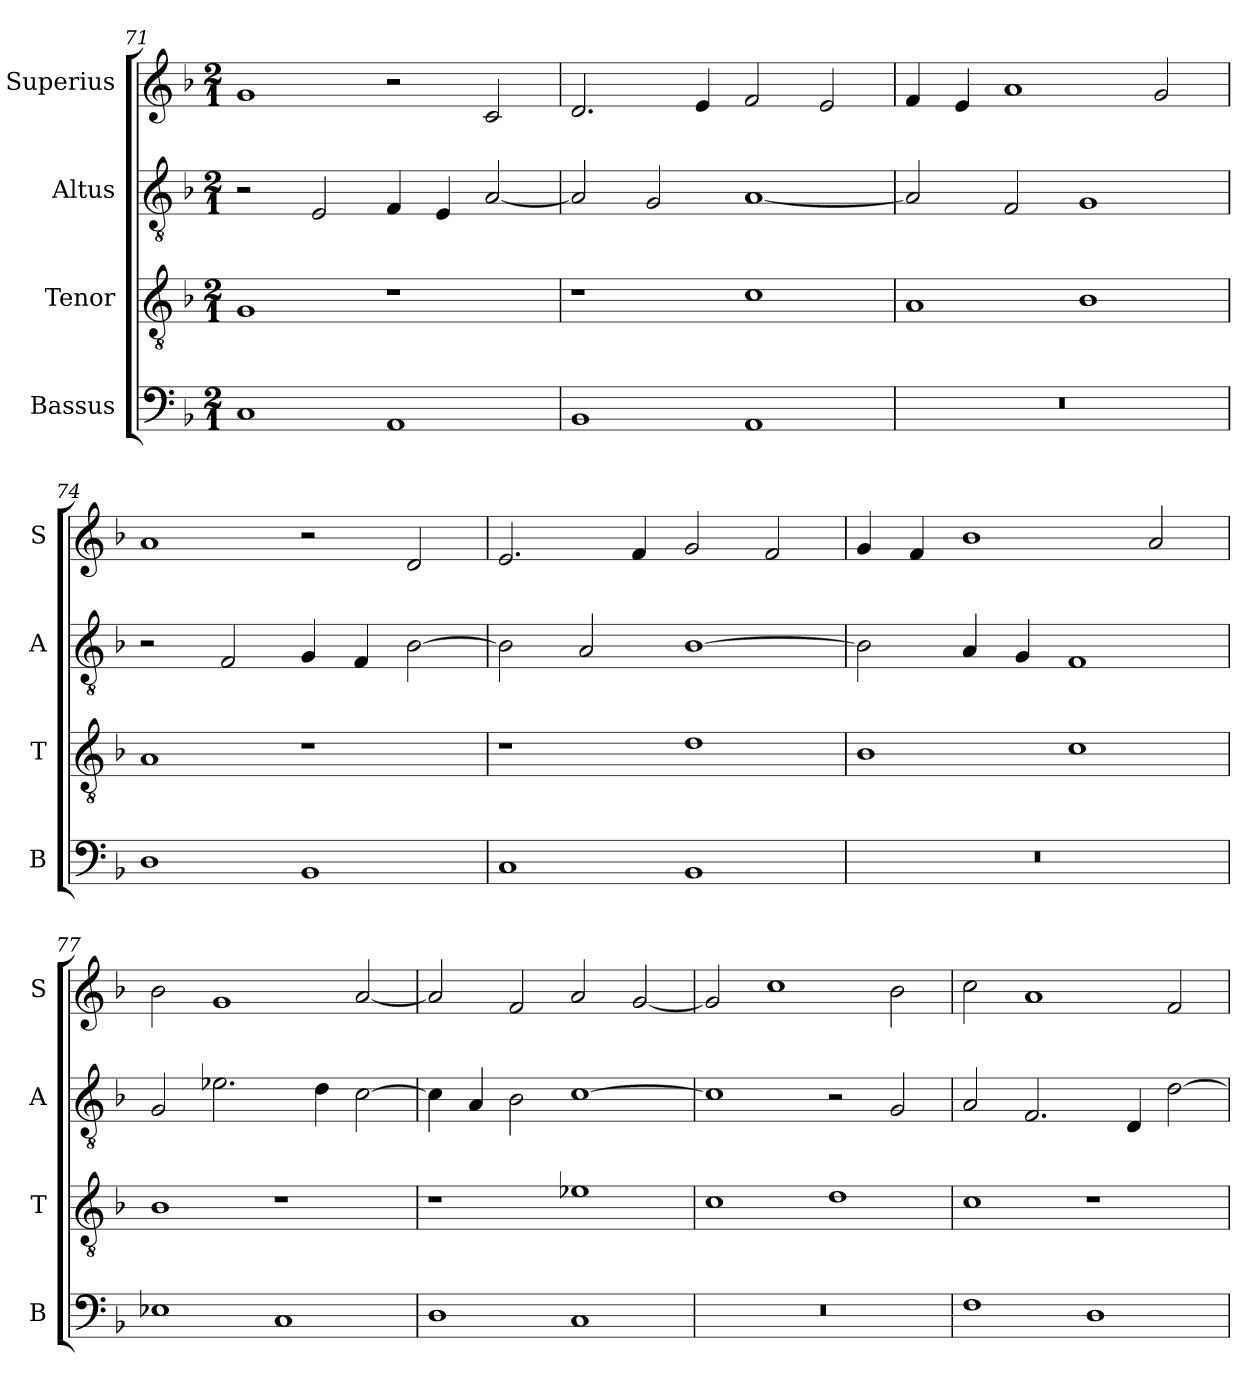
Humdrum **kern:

**kern	**kern	**kern	**kern
*part4	*part3	*part2	*part1
*staff4	*staff3	*staff2	*staff1
*I"Bassus	*I"Tenor	*I"Altus	*I"Superius
*I'B	*I'T	*I'A	*I'S
*clefF4	*clefGv2	*clefGv2	*clefG2
*k[b-]	*k[b-]	*k[b-]	*k[b-]
*M2/1	*M2/1	*M2/1	*M2/1
=71	=71	=71	=71
1C	1G	2r	1g
.	.	2E/	.
1AA	1r	4F/	2r
.	.	4E/	.
.	.	[2A/	2c/
=72	=72	=72	=72
1BB-	1r	2A/]	2.d/
.	.	2G/	.
.	.	.	4e/
1AA	1c	[1A	2f/
.	.	.	2e/
=73	=73	=73	=73
0r	1A	2A/]	4f/
.	.	.	4e/
.	.	2F/	1a
.	1B-	1G	.
.	.	.	2g/
=74	=74	=74	=74
1D	1A	2r	1a
.	.	2F/	.
1BB-	1r	4G/	2r
.	.	4F/	.
.	.	[2B-\	2d/
=75	=75	=75	=75
1C	1r	2B-\]	2.e/
.	.	2A/	.
.	.	.	4f/
1BB-	1d	[1B-	2g/
.	.	.	2f/
=76	=76	=76	=76
0r	1B-	2B-\]	4g/
.	.	.	4f/
.	.	4A/	1b-
.	.	4G/	.
.	1c	1F	.
.	.	.	2a/
=77	=77	=77	=77
1E-X	1B-	2G/	2b-\
.	.	2.e-X\	1g
1C	1r	.	.
.	.	4d\	.
.	.	[2c\	[2a/
=78	=78	=78	=78
1D	1r	4c\]	2a/]
.	.	4A/	.
.	.	2B-\	2f/
1C	1e-X	[1c	2a/
.	.	.	[2g/
=79	=79	=79	=79
0r	1c	1c]	2g/]
.	.	.	1cc
.	1d	2r	.
.	.	2G/	2b-\
=80	=80	=80	=80
1F	1c	2A/	2cc\
.	.	2.F/	1a
1D	1r	.	.
.	.	4D/	.
.	.	[2d\	2f/
=	=	=	=
*-	*-	*-	*-
